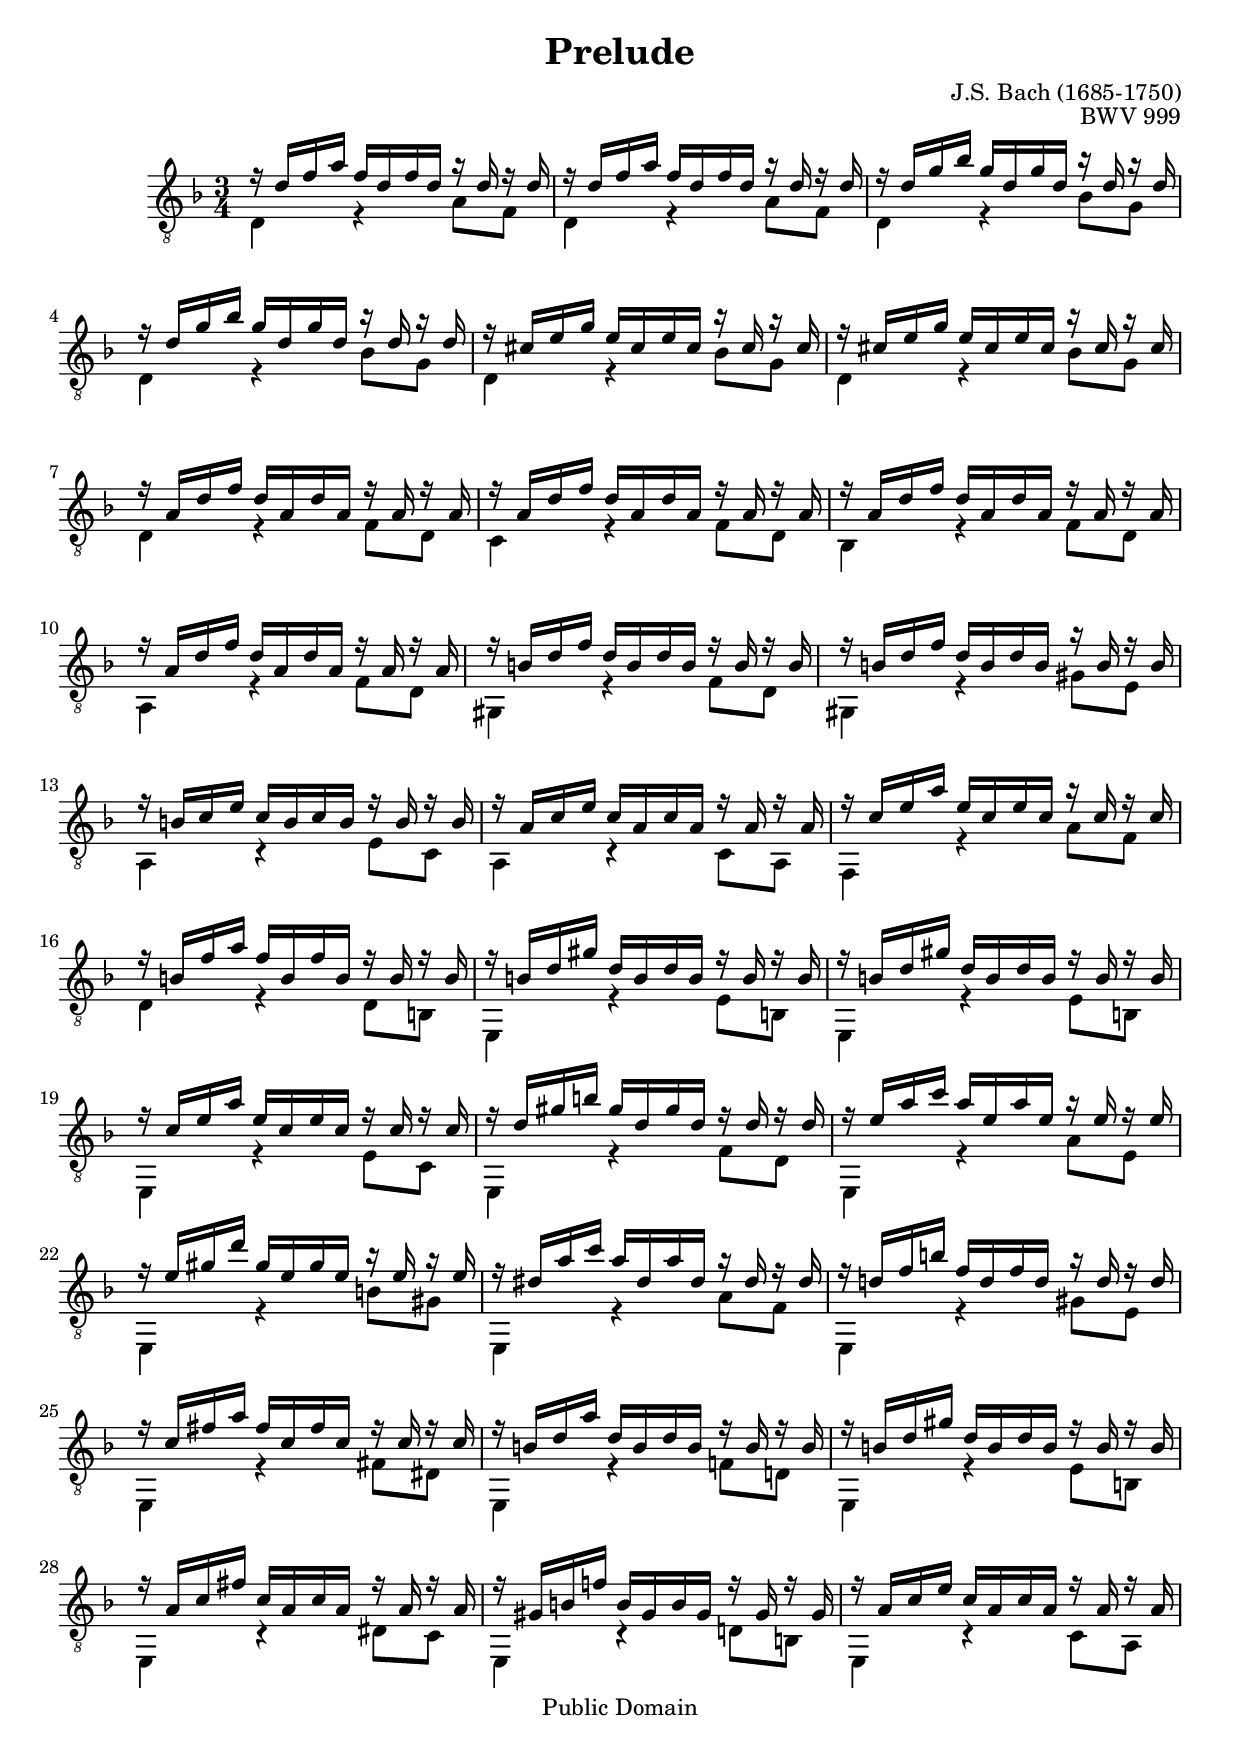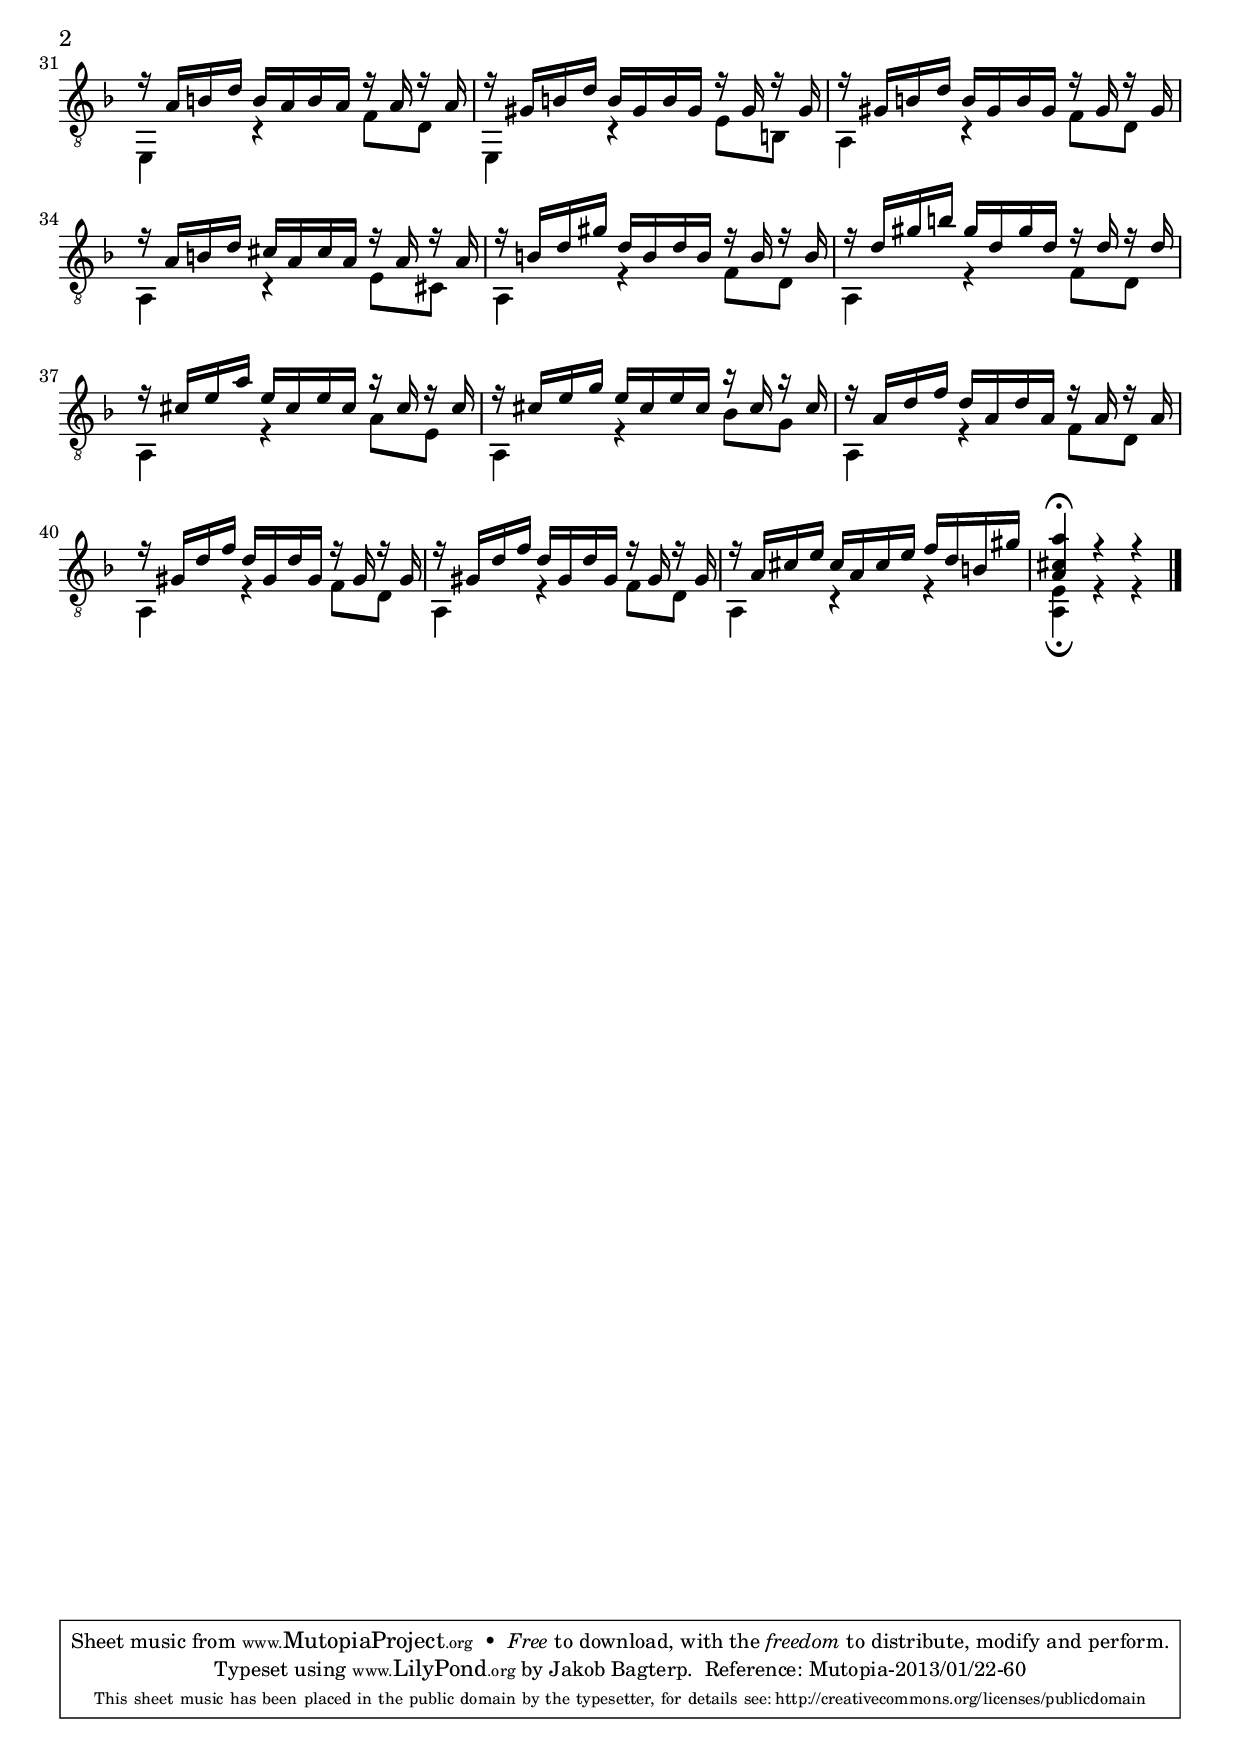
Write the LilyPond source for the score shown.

\header {
	title =		"Prelude"
	composer =	"J.S. Bach (1685-1750)"
	opus =		"BWV 999"
	% instrument =	"Guitar"

	% Mutopia file info:

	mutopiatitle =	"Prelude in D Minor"
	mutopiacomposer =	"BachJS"
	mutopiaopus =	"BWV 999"
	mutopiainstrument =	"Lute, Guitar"
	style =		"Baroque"
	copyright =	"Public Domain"
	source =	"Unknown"
	filename =	"Bach_Prelude_BWV999.ly"
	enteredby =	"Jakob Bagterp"
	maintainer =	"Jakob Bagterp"
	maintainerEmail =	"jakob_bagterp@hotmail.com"

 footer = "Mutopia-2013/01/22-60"
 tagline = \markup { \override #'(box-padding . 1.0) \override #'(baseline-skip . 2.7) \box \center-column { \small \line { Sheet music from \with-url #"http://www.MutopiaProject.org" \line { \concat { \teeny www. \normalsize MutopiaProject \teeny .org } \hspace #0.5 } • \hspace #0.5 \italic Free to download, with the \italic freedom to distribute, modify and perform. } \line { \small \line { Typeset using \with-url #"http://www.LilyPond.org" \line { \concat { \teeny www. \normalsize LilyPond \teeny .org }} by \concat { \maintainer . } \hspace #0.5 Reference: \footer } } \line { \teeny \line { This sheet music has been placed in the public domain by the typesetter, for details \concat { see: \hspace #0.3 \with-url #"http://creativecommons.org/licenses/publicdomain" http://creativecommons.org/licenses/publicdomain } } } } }
}

% This version of the Prelude hasn't been fingered yet --- it will soon be done. \Jakob Bagterp

\version "2.16.1"
#(set-global-staff-size 20)
\include "deutsch.ly"

global =  {
	\clef "treble_8"
	\key d \minor
	\time 3/4
}

melody =  \relative c' {
	\global
	\voiceOne

	% 1
	r16 d f a f d f d r d r d |
	r d f a f d f d r d r d |
	r d g b g d g d r d r d |
	r d g b g d g d r d r d |

	% 5
	r cis e g e cis e cis r cis r cis |
	r cis e g e cis e cis r cis r cis |
	r a d f d a d a r a r a |
	r a d f d a d a r a r a |
	r a d f d a d a r a r a |

	% 10
	r a d f d a d a r a r a |
	r h d f d h d h r h r h |
	r h d f d h d h r h r h |
	r h c e c h c h r h r h |
	r a c e c a c a r a r a |

	% 15
	r c e a e c e c r c r c |
	r h f' a f h, f' h, r h r h |
	r h d gis d h d h r h r h |
	r h d gis d h d h r h r h |
	r c e a e c e c r c r c |

	% 20
	r d gis h gis d gis d r d r d |
	r e a c a e a e r e r e |
	r e gis d' gis, e gis e r e r e |
	r dis a' c a dis, a' dis, r dis r dis |
	r d! f h f d f d r d r d |

	% 25
	r c fis a fis c fis c r c r c |
	r h d a' d, h d h r h r h |
	r h d gis d h d h r h r h |
	r a c fis c a c a r a r a |
	r gis h f'! h, gis h gis r gis r gis |

	% 30
	r a c e c a c a r a r a |
	r a h d h a h a r a r a |
	r gis h d h gis h gis r gis r gis |
	r gis h d h gis h gis r gis r gis |
	r a h d cis a cis a r a r a |

	% 35
	r h d gis d h d h r h r h |
	r d gis h gis d gis d r d r d |
	r cis e a e cis e cis r cis r cis |
	r cis e g e cis e cis r cis r cis |
	r a d f d a d a r a r a |

	% 40
	r gis d' f d gis, d' gis, r gis r gis |
	r gis d' f d gis, d' gis, r gis r gis |
	r a cis e cis a cis e f d h gis' |
	<a, cis a'>4^\fermata r r \bar "|."
}

bass =  \relative c {
	\global
	\voiceTwo

	% 1
	d4 r a'8 f |
	d4 r a'8 f |
	d4 r b'8 g |
	d4 r b'8 g |

	% 5
	d4 r b'8 g |
	d4 r b'8 g |
	d4 r f8 d |
	c4 r f8 d |
	b4 r f'8 d |

	% 10
	a4 r f'8 d |
	gis,4 r f'8 d |
	gis,4 r gis'8 e |
	a,4 r e'8 c |
	a4 r c8 a |

	% 15
	f4 r a'8 f |
	d4 r d8 h |
	e,4 r e'8 h |
	e,4 r e'8 h |
	e,4 r e'8 c |

	% 20
	e,4 r f'8 d |
	e,4 r a'8 e |
	e,4 r h''8 gis |
	e,4 r a'8 f |
	e,4 r gis'8 e |

	% 25
	e,4 r fis'8 dis |
	e,4 r f'!8 d! |
	e,4 r e'8 h |
	e,4 r dis'8 c |
	e,4 r d'!8 h |

	% 30
	e,4 r c'8 a |
	e4 r f'8 d |
	e,4 r e'8 h |
	a4 r f'8 d |
	a4 r e'8 cis |

	% 35
	a4 r f'8 d |
	a4 r f'8 d |
	a4 r a'8 e |
	a,4 r b'8 g |
	a,4 r f'8 d |

	% 40
	a4 r f'8 d |
	a4 r f'8 d |
	a4 r r |
	<a e'>4_\fermata r r |
}

GuitarStaff = \context Staff <<
	\set Staff.midiInstrument = "acoustic guitar (nylon)"
	% \transposition c 

	\melody
	\bass
>>

\score {
	\GuitarStaff

	
  \midi {
    \tempo 4 = 80
    }



	\layout {
	}
}
